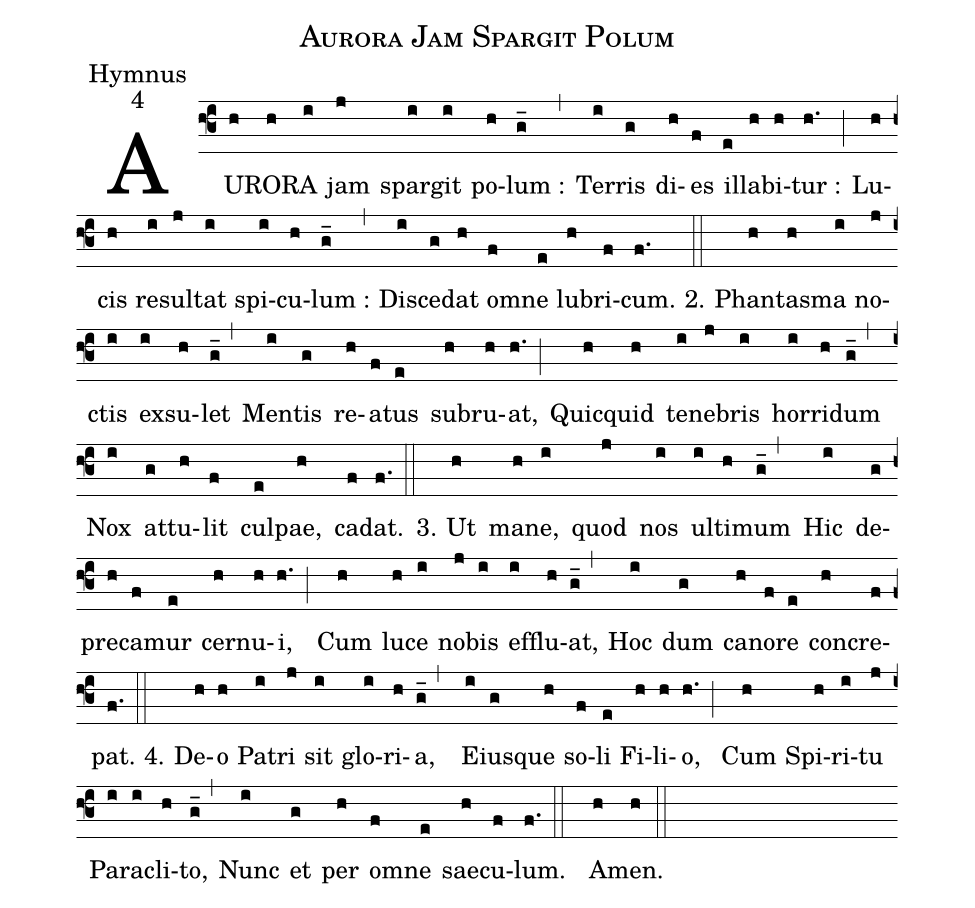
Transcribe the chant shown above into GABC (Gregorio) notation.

name:Aurora Jam Spargit Polum;
office-part:Hymnus;
mode:4;
%%
(f3)AU(h)RO(h)RA(i) jam(j) spar(i)git(i) po(h)lum :(g_) (,)
Ter(i)ris(g) di(h)es(f) il(e)la(h)bi(h)tur :(h.) (;)
Lu(h)cis(h) re(i)sul(j)tat(i) spi(i)cu(h)lum :(g_) (,)
Di(i)sce(g)dat(h) om(f)ne(e) lu(h)bri(f)cum.(f.) (::)
2. Phan(h)tas(h)ma(i) no(j)ctis(i) ex(i)su(h)let(g_,)
Men(i)tis(g) re(h)a(f)tus(e) sub(h)ru(h)at,(h.;)
Quic(h)quid(h) te(i)ne(j)bris(i) hor(i)ri(h)dum(g_,)
Nox(i) at(g)tu(h)lit(f) cul(e)pae,(h) ca(f)dat.(f.::)

3. Ut(h) ma(h)ne,(i) quod(j) nos(i) ul(i)ti(h)mum(g_,)
Hic(i) de(g)pre(h)ca(f)mur(e) cer(h)nu(h)i,(h.;)
Cum(h) lu(h)ce(i) no(j)bis(i) ef(i)flu(h)at,(g_,)
Hoc(i) dum(g) ca(h)no(f)re(e) con(h)cre(f)pat.(f.::)

4. De(h)o(h) Pa(i)tri(j) sit(i) glo(i)ri(h)a,(g_,)
E(i)ius(g)que(h) so(f)li(e) Fi(h)li(h)o,(h.;)
Cum(h) Spi(h)ri(i)tu(j) Pa(i)ra(i)cli(h)to,(g_,)
Nunc(i) et(g) per(h) om(f)ne(e) sae(h)cu(f)lum.(f.::) A(h)men.(h) (::)
